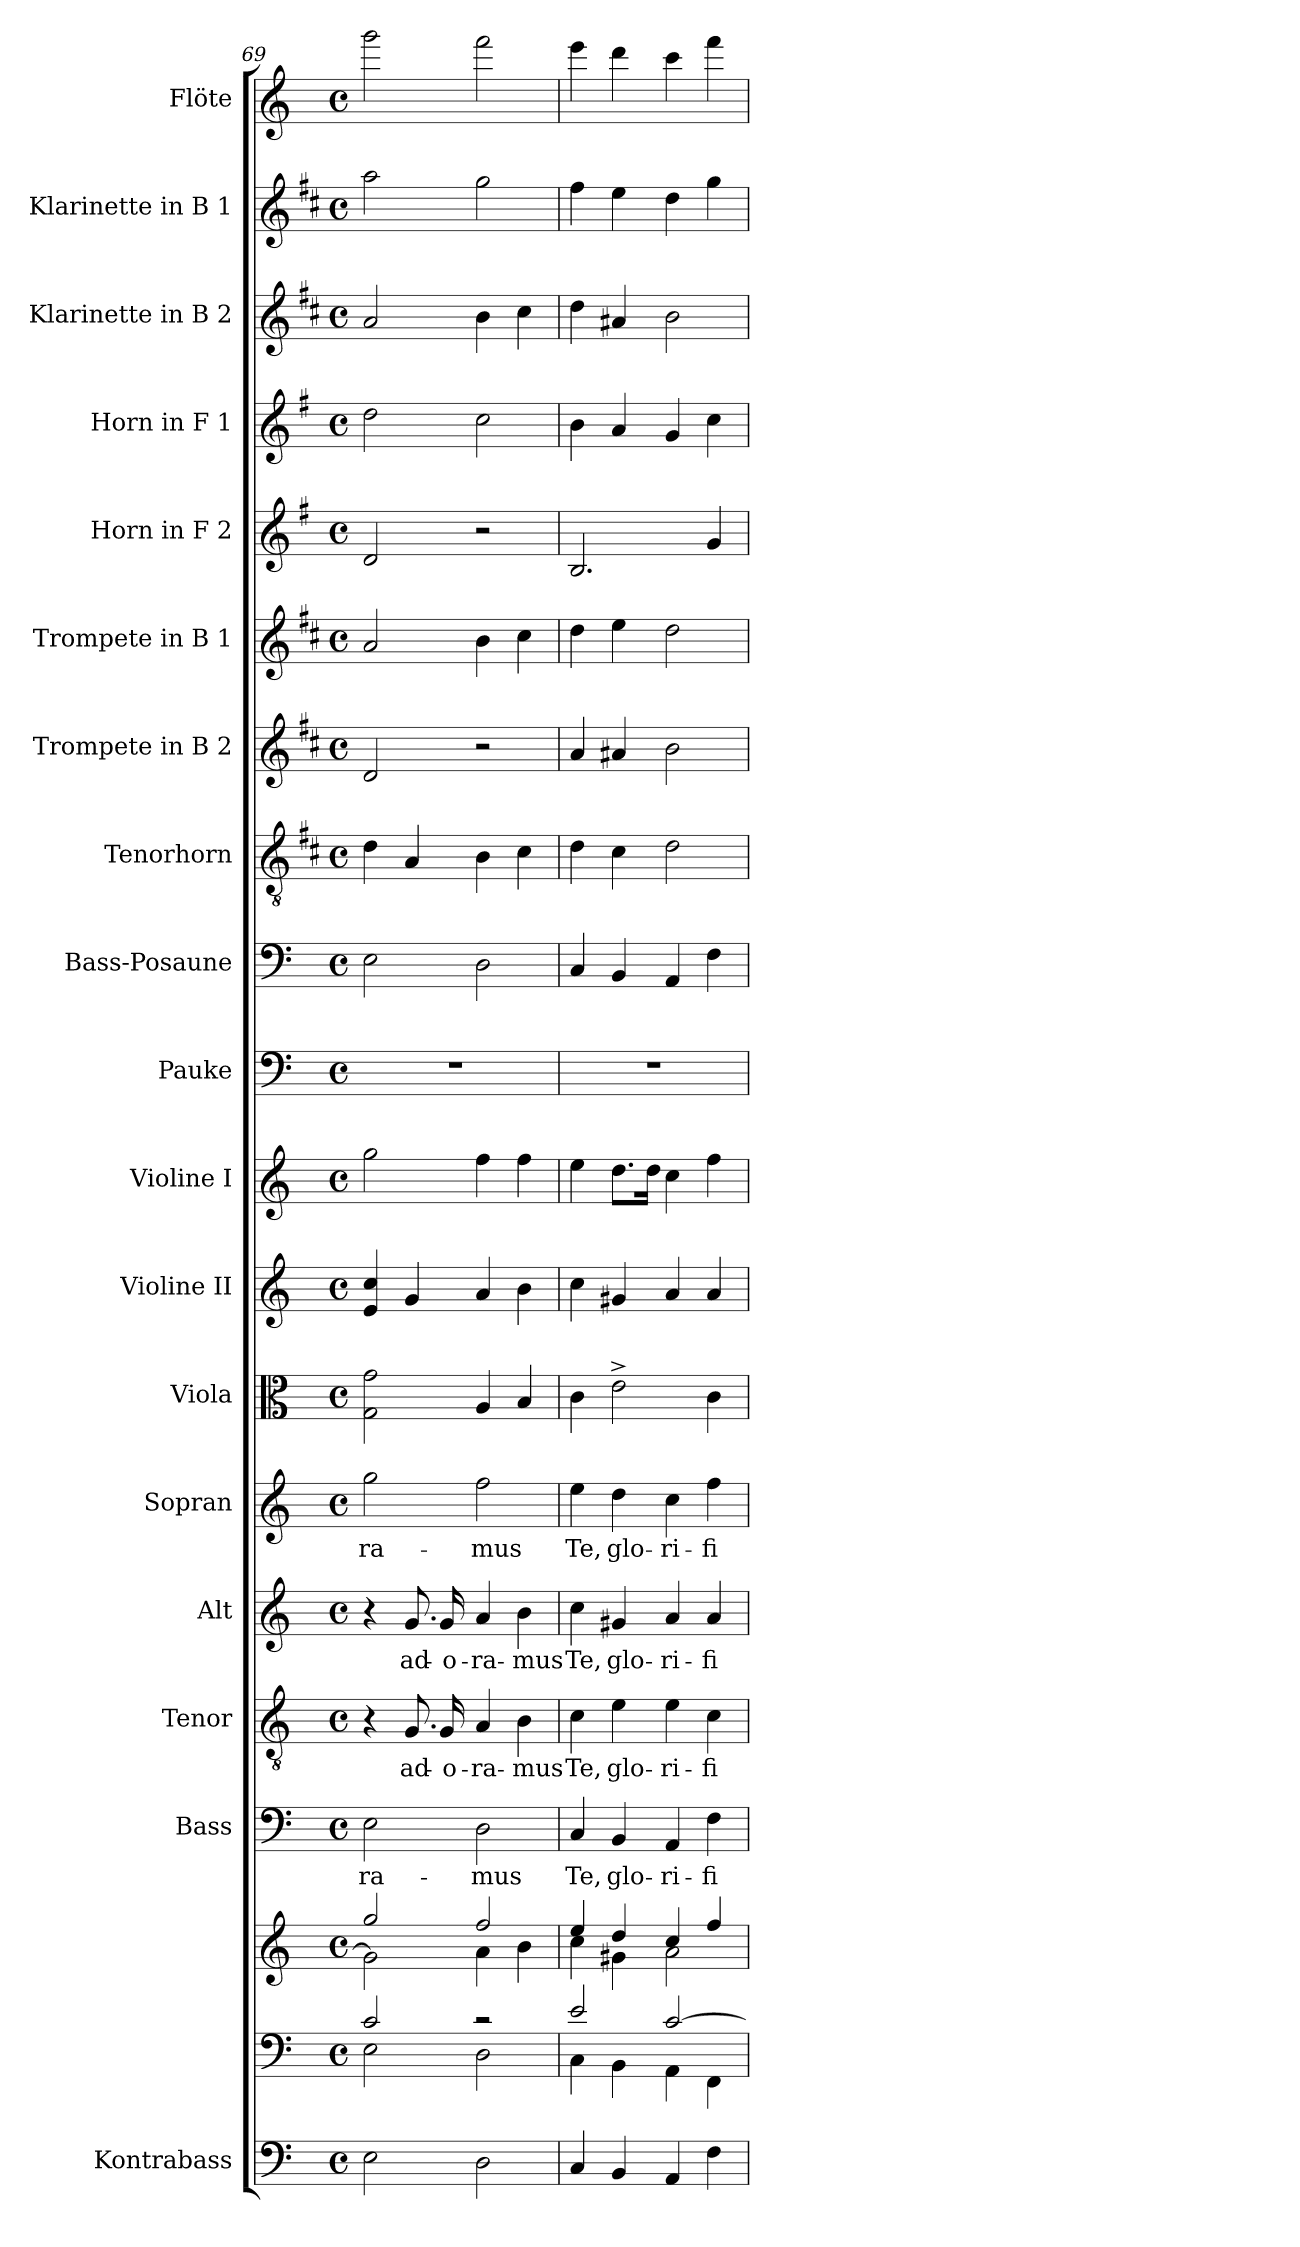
**kern	**kern	**kern	**kern	**text	**kern	**text	**kern	**text	**kern	**text	**kern	**kern	**kern	**kern	**kern	**kern	**kern	**kern	**kern	**kern	**kern	**kern	**kern
*part19	*part18	*part18	*part17	*part17	*part16	*part16	*part15	*part15	*part14	*part14	*part13	*part12	*part11	*part10	*part9	*part8	*part7	*part6	*part5	*part4	*part3	*part2	*part1
*staff20	*staff19	*staff18	*staff17	*staff17	*staff16	*staff16	*staff15	*staff15	*staff14	*staff14	*staff13	*staff12	*staff11	*staff10	*staff9	*staff8	*staff7	*staff6	*staff5	*staff4	*staff3	*staff2	*staff1
*I"Kontrabass	*	*	*I"Bass	*	*I"Tenor	*	*I"Alt	*	*I"Sopran	*	*I"Viola	*I"Violine II	*I"Violine I	*I"Pauke	*I"Bass-Posaune	*I"Tenorhorn	*I"Trompete in B 2	*I"Trompete in B 1	*I"Horn in F 2	*I"Horn in F 1	*I"Klarinette in B 2	*I"Klarinette in B 1	*I"Flöte
*I'Kb.	*	*	*I'B	*	*I'T	*	*I'A	*	*I'S	*	*I'Vla.	*I'Vl. II	*I'Vl. I	*I'Pk.	*I'B. Pos.	*I'T	*	*	*I'Hrn. 2	*I'Hrn. 1	*	*	*I'Fl.
*clefF4	*clefF4	*clefG2	*clefF4	*	*clefGv2	*	*clefG2	*	*clefG2	*	*clefC3	*clefG2	*clefG2	*clefF4	*clefF4	*clefGv2	*clefG2	*clefG2	*clefG2	*clefG2	*clefG2	*clefG2	*clefG2
*ITrd7c12	*	*	*	*	*	*	*	*	*	*	*	*	*	*	*	*ITrd1c2	*ITrd1c2	*ITrd1c2	*ITrd4c7	*ITrd4c7	*ITrd1c2	*ITrd1c2	*
*k[]	*k[]	*k[]	*k[]	*	*k[]	*	*k[]	*	*k[]	*	*k[]	*k[]	*k[]	*k[]	*k[]	*k[]	*k[]	*k[]	*k[]	*k[]	*k[]	*k[]	*k[]
*C:	*C:	*C:	*C:	*	*C:	*	*C:	*	*C:	*	*C:	*C:	*C:	*C:	*C:	*C:	*C:	*C:	*C:	*C:	*C:	*C:	*C:
*M4/4	*M4/4	*M4/4	*M4/4	*	*M4/4	*	*M4/4	*	*M4/4	*	*M4/4	*M4/4	*M4/4	*M4/4	*M4/4	*M4/4	*M4/4	*M4/4	*M4/4	*M4/4	*M4/4	*M4/4	*M4/4
*met(c)	*met(c)	*met(c)	*met(c)	*	*met(c)	*	*met(c)	*	*met(c)	*	*met(c)	*met(c)	*met(c)	*met(c)	*met(c)	*met(c)	*met(c)	*met(c)	*met(c)	*met(c)	*met(c)	*met(c)	*met(c)
=69	=69	=69	=69	=69	=69	=69	=69	=69	=69	=69	=69	=69	=69	=69	=69	=69	=69	=69	=69	=69	=69	=69	=69
*	*^	*^	*	*	*	*	*	*	*	*	*	*	*	*	*	*	*	*	*	*	*	*	*
!	!	!	!	!	!	!LO:LY:b	!	!	!	!	!	!LO:LY:b	!	!	!	!	!	!	!	!	!	!	!	!	!
2EE\	2c/	2E\	2gg/	2g\]	2E\	-ra-	4r	.	4r	.	2gg\	-ra-	2G\ 2g\	4e/ 4cc/	2gg\	1r	2E\	4c\	2c/	2g/	2G/	2g\	2g/	2gg\	2ggg\
!	!	!	!	!	!	!	!	!LO:LY:b	!	!LO:LY:b	!	!	!	!	!	!	!	!	!	!	!	!	!	!	!
.	.	.	.	.	.	.	8.G/	ad-	8.g/	ad-	.	.	.	4g/	.	.	.	4G/	.	.	.	.	.	.	.
!	!	!	!	!	!	!	!	!LO:LY:b	!	!LO:LY:b	!	!	!	!	!	!	!	!	!	!	!	!	!	!	!
.	.	.	.	.	.	.	16G/	-o-	16g/	-o-	.	.	.	.	.	.	.	.	.	.	.	.	.	.	.
!	!	!	!	!	!	!LO:LY:b	!	!LO:LY:b	!	!LO:LY:b	!	!LO:LY:b	!	!	!	!	!	!	!	!	!	!	!	!	!
2DD\	2rc	2D\	2ff/	4a\	2D\	-mus	4A/	-ra-	4a/	-ra-	2ff\	-mus	4A/	4a/	4ff\	.	2D\	4A\	2r	4a\	2r	2f\	4a\	2ff\	2fff\
!	!	!	!	!	!	!	!	!LO:LY:b	!	!LO:LY:b	!	!	!	!	!	!	!	!	!	!	!	!	!	!	!
.	.	.	.	4b\	.	.	4B\	-mus	4b\	-mus	.	.	4B/	4b\	4ff\	.	.	4B\	.	4b\	.	.	4b\	.	.
=70	=70	=70	=70	=70	=70	=70	=70	=70	=70	=70	=70	=70	=70	=70	=70	=70	=70	=70	=70	=70	=70	=70	=70	=70	=70
!	!	!	!	!	!	!LO:LY:b	!	!LO:LY:b	!	!LO:LY:b	!	!LO:LY:b	!	!	!	!	!	!	!	!	!	!	!	!	!
4CC/	2e/	4C\	4ee/	4cc\	4C/	Te,	4c\	Te,	4cc\	Te,	4ee\	Te,	4c\	4cc\	4ee\	1r	4C/	4c\	4g/	4cc\	2.E/	4e\	4cc\	4ee\	4eee\
!	!	!	!	!	!	!LO:LY:b	!	!LO:LY:b	!	!LO:LY:b	!	!LO:LY:b	!	!	!	!	!	!	!	!	!	!	!	!	!
4BBB/	.	4BB\	4dd/	4g#X\	4BB/	glo-	4e\	glo-	4g#X/	glo-	4dd\	glo-	2e^>\	4g#X/	8.dd\L	.	4BB/	4B\	4g#X/	4dd\	.	4d/	4g#X/	4dd\	4ddd\
.	.	.	.	.	.	.	.	.	.	.	.	.	.	.	16dd\Jk	.	.	.	.	.	.	.	.	.	.
!	!	!	!	!	!	!LO:LY:b	!	!LO:LY:b	!	!LO:LY:b	!	!LO:LY:b	!	!	!	!	!	!	!	!	!	!	!	!	!
4AAA/	[>2c/	4AA\	4cc/	2a\	4AA/	-ri-	4e\	-ri-	4a/	-ri-	4cc\	-ri-	.	4a/	4cc\	.	4AA/	2c\	2a\	2cc\	.	4c/	2a\	4cc\	4ccc\
!	!	!	!	!	!	!LO:LY:b	!	!LO:LY:b	!	!LO:LY:b	!	!LO:LY:b	!	!	!	!	!	!	!	!	!	!	!	!	!
4FF\	.	4FF\	4ff/	.	4F\	-fi-	4c\	-fi-	4a/	-fi-	4ff\	-fi-	4c\	4a/	4ff\	.	4F\	.	.	.	4c/	4f\	.	4ff\	4fff\
*	*v	*v	*	*	*	*	*	*	*	*	*	*	*	*	*	*	*	*	*	*	*	*	*	*	*
*	*	*v	*v	*	*	*	*	*	*	*	*	*	*	*	*	*	*	*	*	*	*	*	*	*
=	=	=	=	=	=	=	=	=	=	=	=	=	=	=	=	=	=	=	=	=	=	=	=
*-	*-	*-	*-	*-	*-	*-	*-	*-	*-	*-	*-	*-	*-	*-	*-	*-	*-	*-	*-	*-	*-	*-	*-
